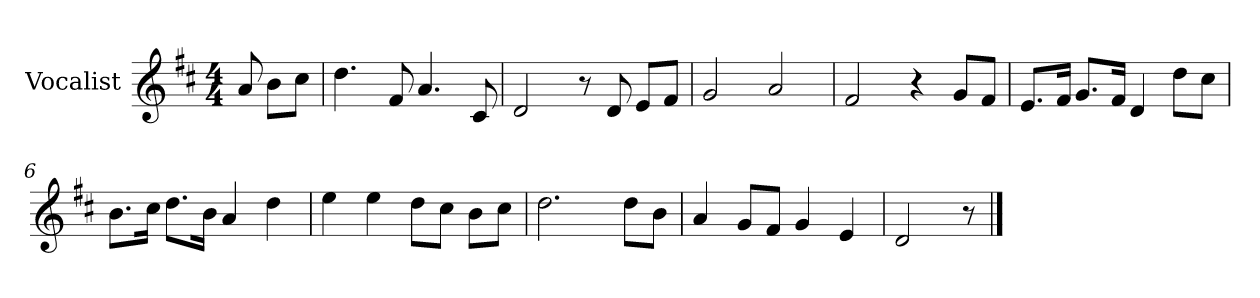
**kern
*part1
*staff1
*I"Vocalist
*k[f#c#]
*D:
*M4/4
=
8a
8bL
8cc#J
=1
4.dd
8f#
4.a
8c#
=2
2d
8r
8d
8eL
8f#J
=3
2g
2a
=4
2f#
4r
8gL
8f#J
=5
8.eL
16f#Jk
8.gL
16f#Jk
4d
8ddL
8cc#J
=6
8.bL
16cc#Jk
8.ddL
16bJk
4a
4dd
=7
4ee
4ee
8ddL
8cc#J
8bL
8cc#J
=8
2.dd
8ddL
8bJ
=9
4a
8gL
8f#J
4g
4e
=10
2d
8r
==
*-
